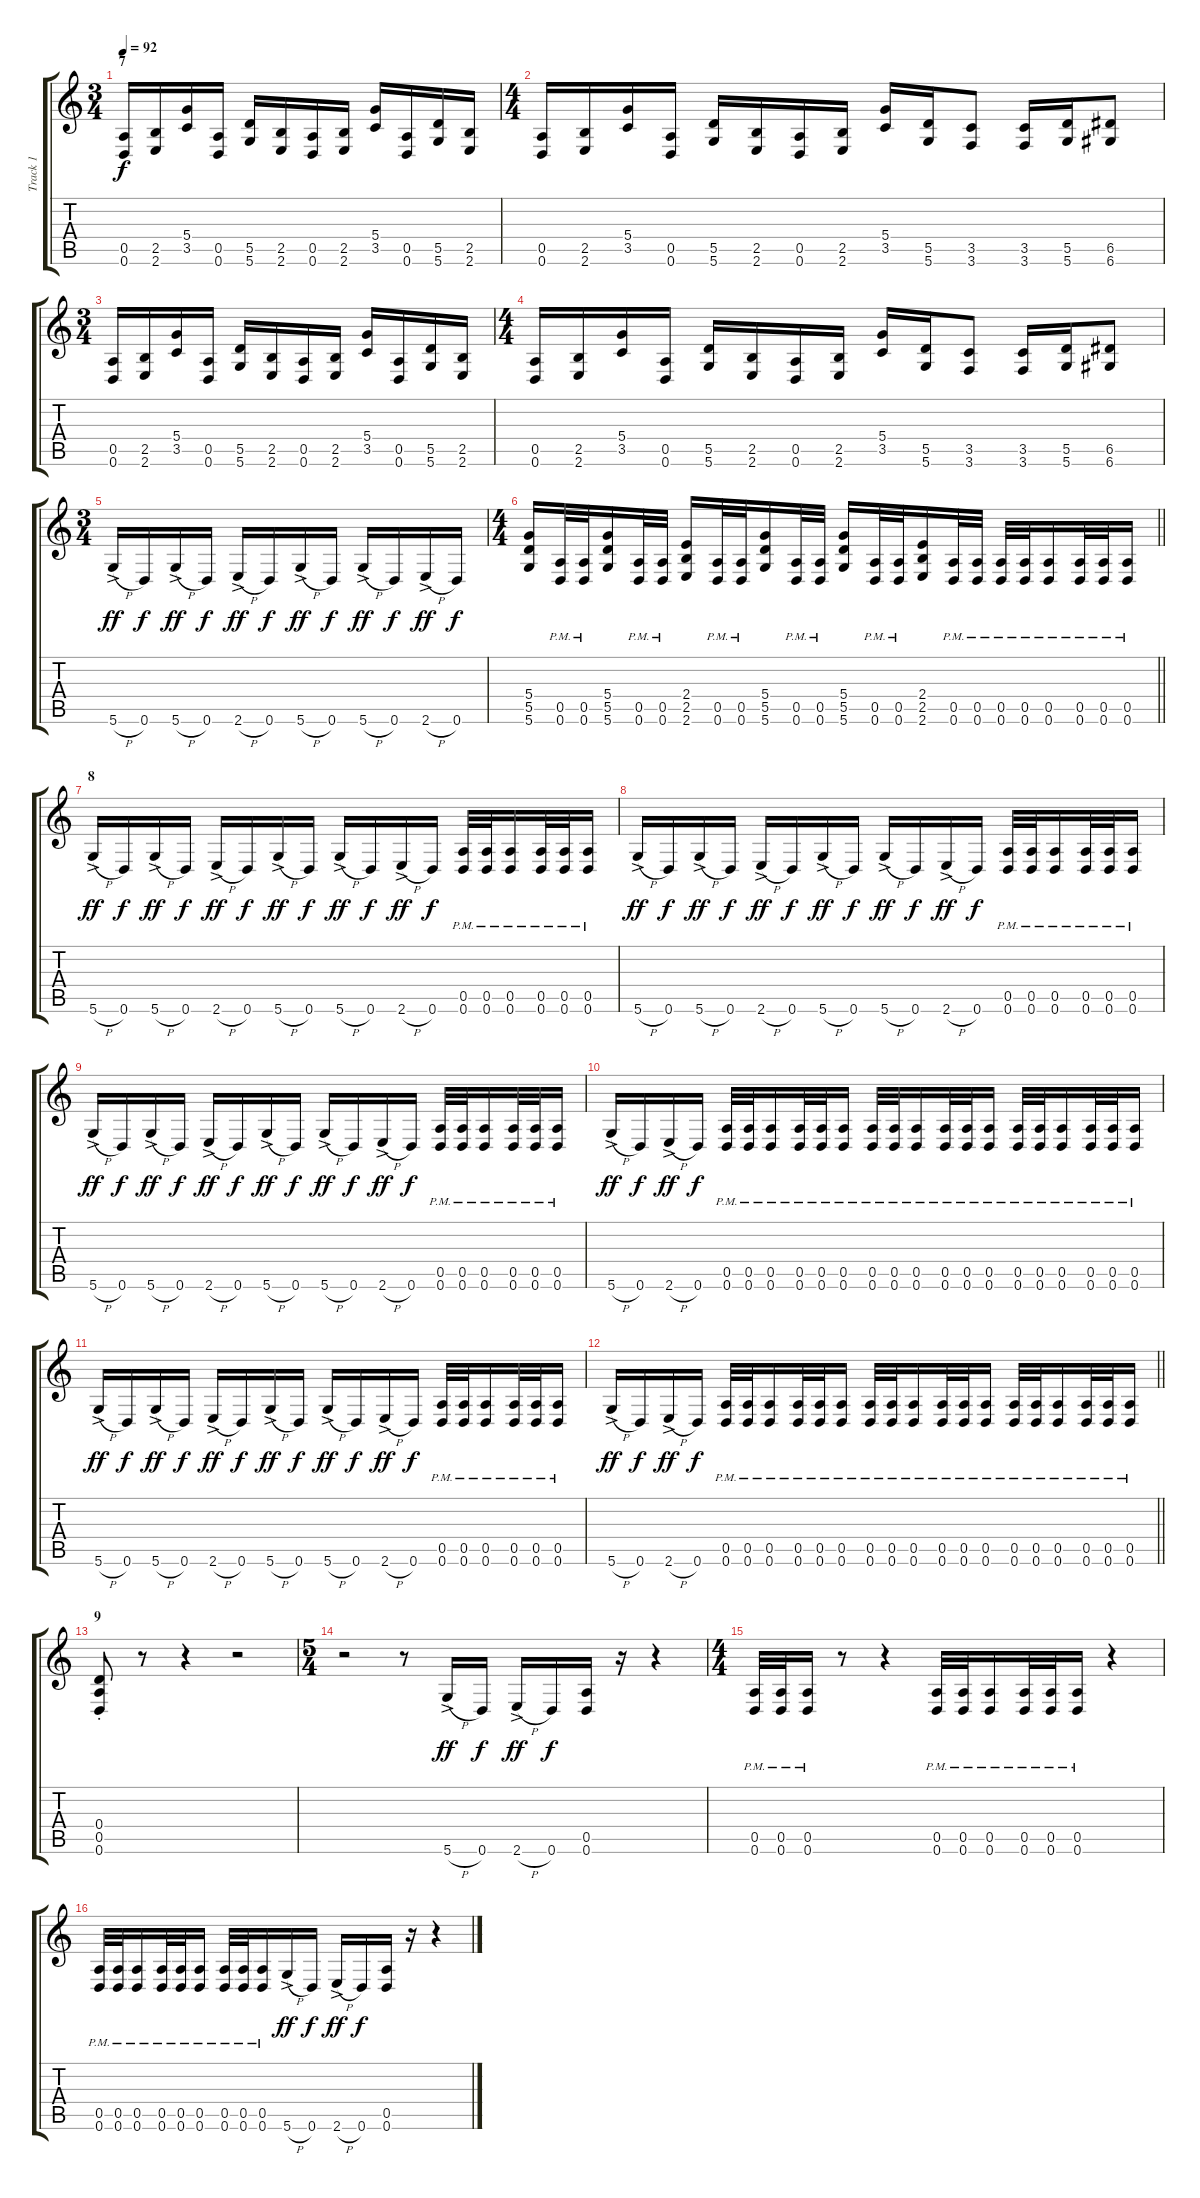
\track ("Track 1" "Track 1") {instrument distortionguitar}
\staff {score tabs}
\tuning (E4 B3 G3 D3 A2 D2) {hide}
\ts (3 4)
\section ("" "7")
\tempo 92
\clef g2
\ks c
(0.5 0.6).16{dy f} (2.5 2.6).16 (5.4 3.5).16 (0.5 0.6).16 (5.5 5.6).16 (2.5 2.6).16 (0.5 0.6).16 (2.5 2.6).16 (5.4 3.5).16 (0.5 0.6).16 (5.5 5.6).16 (2.5 2.6).16 |
\ts (4 4)
(0.5 0.6).16 (2.5 2.6).16 (5.4 3.5).16 (0.5 0.6).16 (5.5 5.6).16 (2.5 2.6).16 (0.5 0.6).16 (2.5 2.6).16 (5.4 3.5).16 (5.5 5.6).16 (3.5 3.6).8 (3.5 3.6).16 (5.5 5.6).16 (6.5 6.6).8 |
\ts (3 4)
(0.5 0.6).16 (2.5 2.6).16 (5.4 3.5).16 (0.5 0.6).16 (5.5 5.6).16 (2.5 2.6).16 (0.5 0.6).16 (2.5 2.6).16 (5.4 3.5).16 (0.5 0.6).16 (5.5 5.6).16 (2.5 2.6).16 |
\ts (4 4)
(0.5 0.6).16 (2.5 2.6).16 (5.4 3.5).16 (0.5 0.6).16 (5.5 5.6).16 (2.5 2.6).16 (0.5 0.6).16 (2.5 2.6).16 (5.4 3.5).16 (5.5 5.6).16 (3.5 3.6).8 (3.5 3.6).16 (5.5 5.6).16 (6.5 6.6).8 |
\ts (3 4)
5.6{h ac}.16{dy ff} 0.6.16{dy f} 5.6{h ac}.16{dy ff} 0.6.16{dy f} 2.6{h ac}.16{dy ff} 0.6.16{dy f} 5.6{h ac}.16{dy ff} 0.6.16{dy f} 5.6{h ac}.16{dy ff} 0.6.16{dy f} 2.6{h ac}.16{dy ff} 0.6.16{dy f} |
\ts (4 4)
\barLineRight lightlight
(5.4 5.5 5.6).16 (0.5{pm} 0.6{pm}).32 (0.5{pm} 0.6{pm}).32 (5.4 5.5 5.6).16 (0.5{pm} 0.6{pm}).32 (0.5{pm} 0.6{pm}).32 (2.4 2.5 2.6).16 (0.5{pm} 0.6{pm}).32 (0.5{pm} 0.6{pm}).32 (5.4 5.5 5.6).16 (0.5{pm} 0.6{pm}).32 (0.5{pm} 0.6{pm}).32 (5.4 5.5 5.6).16 (0.5{pm} 0.6{pm}).32 (0.5{pm} 0.6{pm}).32 (2.4 2.5 2.6).16 (0.5{pm} 0.6{pm}).32 (0.5{pm} 0.6{pm}).32 (0.5{pm} 0.6{pm}).32 (0.5{pm} 0.6{pm}).32 (0.5{pm} 0.6{pm}).16 (0.5{pm} 0.6{pm}).32 (0.5{pm} 0.6{pm}).32 (0.5{pm} 0.6{pm}).16 |
\section ("" "8")
5.6{h ac}.16{dy ff} 0.6.16{dy f} 5.6{h ac}.16{dy ff} 0.6.16{dy f} 2.6{h ac}.16{dy ff} 0.6.16{dy f} 5.6{h ac}.16{dy ff} 0.6.16{dy f} 5.6{h ac}.16{dy ff} 0.6.16{dy f} 2.6{h ac}.16{dy ff} 0.6.16{dy f} (0.5{pm} 0.6{pm}).32 (0.5{pm} 0.6{pm}).32 (0.5{pm} 0.6{pm}).16 (0.5{pm} 0.6{pm}).32 (0.5{pm} 0.6{pm}).32 (0.5{pm} 0.6{pm}).16 |
5.6{h ac}.16{dy ff} 0.6.16{dy f} 5.6{h ac}.16{dy ff} 0.6.16{dy f} 2.6{h ac}.16{dy ff} 0.6.16{dy f} 5.6{h ac}.16{dy ff} 0.6.16{dy f} 5.6{h ac}.16{dy ff} 0.6.16{dy f} 2.6{h ac}.16{dy ff} 0.6.16{dy f} (0.5{pm} 0.6{pm}).32 (0.5{pm} 0.6{pm}).32 (0.5{pm} 0.6{pm}).16 (0.5{pm} 0.6{pm}).32 (0.5{pm} 0.6{pm}).32 (0.5{pm} 0.6{pm}).16 |
5.6{h ac}.16{dy ff} 0.6.16{dy f} 5.6{h ac}.16{dy ff} 0.6.16{dy f} 2.6{h ac}.16{dy ff} 0.6.16{dy f} 5.6{h ac}.16{dy ff} 0.6.16{dy f} 5.6{h ac}.16{dy ff} 0.6.16{dy f} 2.6{h ac}.16{dy ff} 0.6.16{dy f} (0.5{pm} 0.6{pm}).32 (0.5{pm} 0.6{pm}).32 (0.5{pm} 0.6{pm}).16 (0.5{pm} 0.6{pm}).32 (0.5{pm} 0.6{pm}).32 (0.5{pm} 0.6{pm}).16 |
5.6{h ac}.16{dy ff} 0.6.16{dy f} 2.6{h ac}.16{dy ff} 0.6.16{dy f} (0.5{pm} 0.6{pm}).32 (0.5{pm} 0.6{pm}).32 (0.5{pm} 0.6{pm}).16 (0.5{pm} 0.6{pm}).32 (0.5{pm} 0.6{pm}).32 (0.5{pm} 0.6{pm}).16 (0.5{pm} 0.6{pm}).32 (0.5{pm} 0.6{pm}).32 (0.5{pm} 0.6{pm}).16 (0.5{pm} 0.6{pm}).32 (0.5{pm} 0.6{pm}).32 (0.5{pm} 0.6{pm}).16 (0.5{pm} 0.6{pm}).32 (0.5{pm} 0.6{pm}).32 (0.5{pm} 0.6{pm}).16 (0.5{pm} 0.6{pm}).32 (0.5{pm} 0.6{pm}).32 (0.5{pm} 0.6{pm}).16 |
5.6{h ac}.16{dy ff} 0.6.16{dy f} 5.6{h ac}.16{dy ff} 0.6.16{dy f} 2.6{h ac}.16{dy ff} 0.6.16{dy f} 5.6{h ac}.16{dy ff} 0.6.16{dy f} 5.6{h ac}.16{dy ff} 0.6.16{dy f} 2.6{h ac}.16{dy ff} 0.6.16{dy f} (0.5{pm} 0.6{pm}).32 (0.5{pm} 0.6{pm}).32 (0.5{pm} 0.6{pm}).16 (0.5{pm} 0.6{pm}).32 (0.5{pm} 0.6{pm}).32 (0.5{pm} 0.6{pm}).16 |
\barLineRight lightlight
5.6{h ac}.16{dy ff} 0.6.16{dy f} 2.6{h ac}.16{dy ff} 0.6.16{dy f} (0.5{pm} 0.6{pm}).32 (0.5{pm} 0.6{pm}).32 (0.5{pm} 0.6{pm}).16 (0.5{pm} 0.6{pm}).32 (0.5{pm} 0.6{pm}).32 (0.5{pm} 0.6{pm}).16 (0.5{pm} 0.6{pm}).32 (0.5{pm} 0.6{pm}).32 (0.5{pm} 0.6{pm}).16 (0.5{pm} 0.6{pm}).32 (0.5{pm} 0.6{pm}).32 (0.5{pm} 0.6{pm}).16 (0.5{pm} 0.6{pm}).32 (0.5{pm} 0.6{pm}).32 (0.5{pm} 0.6{pm}).16 (0.5{pm} 0.6{pm}).32 (0.5{pm} 0.6{pm}).32 (0.5{pm} 0.6{pm}).16 |
\section ("" "9")
(0.4{st} 0.5{st} 0.6{st}).8 r.8 r.4 r.2 |
\ts (5 4)
r.2 r.8 5.6{h ac}.16{dy ff} 0.6.16{dy f} 2.6{h ac}.16{dy ff} 0.6.16{dy f} (0.5 0.6).16 r.16 r.4 |
\ts (4 4)
(0.5{pm} 0.6{pm}).32 (0.5{pm} 0.6{pm}).32 (0.5{pm} 0.6{pm}).16 r.8 r.4 (0.5{pm} 0.6{pm}).32 (0.5{pm} 0.6{pm}).32 (0.5{pm} 0.6{pm}).16 (0.5{pm} 0.6{pm}).32 (0.5{pm} 0.6{pm}).32 (0.5{pm} 0.6{pm}).16 r.4 |
(0.5{pm} 0.6{pm}).32 (0.5{pm} 0.6{pm}).32 (0.5{pm} 0.6{pm}).16 (0.5{pm} 0.6{pm}).32 (0.5{pm} 0.6{pm}).32 (0.5{pm} 0.6{pm}).16 (0.5{pm} 0.6{pm}).32 (0.5{pm} 0.6{pm}).32 (0.5{pm} 0.6{pm}).16 5.6{h ac}.16{dy ff} 0.6.16{dy f} 2.6{h ac}.16{dy ff} 0.6.16{dy f} (0.5 0.6).16 r.16 r.4
